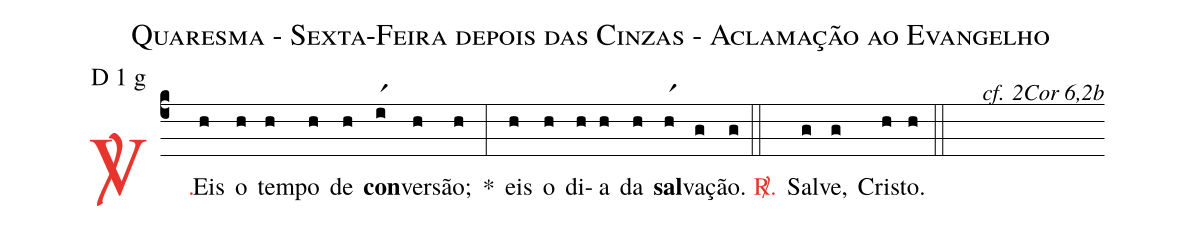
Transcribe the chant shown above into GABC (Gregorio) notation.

name: Quaresma - Sexta-Feira depois das Cinzas - Aclamação ao Evangelho;
mode: D 1 g;
commentary: cf. 2Cor 6,2b;
%%
(c4)

<c><sp>V/</sp>.</c>() Eis(h) o(h) tem(h)po(h) de(h) <b>con</b>(ir1)ver(h)são;(h) *(:)
eis(h) o(h) di(h)a(h) da(h) <b>sal</b>(hr1)va(g)ção.(g)

(::)

<c><sp>R/</sp>.</c>() Sal(g)ve,(g) Cris(h)to.(h)

(::)
